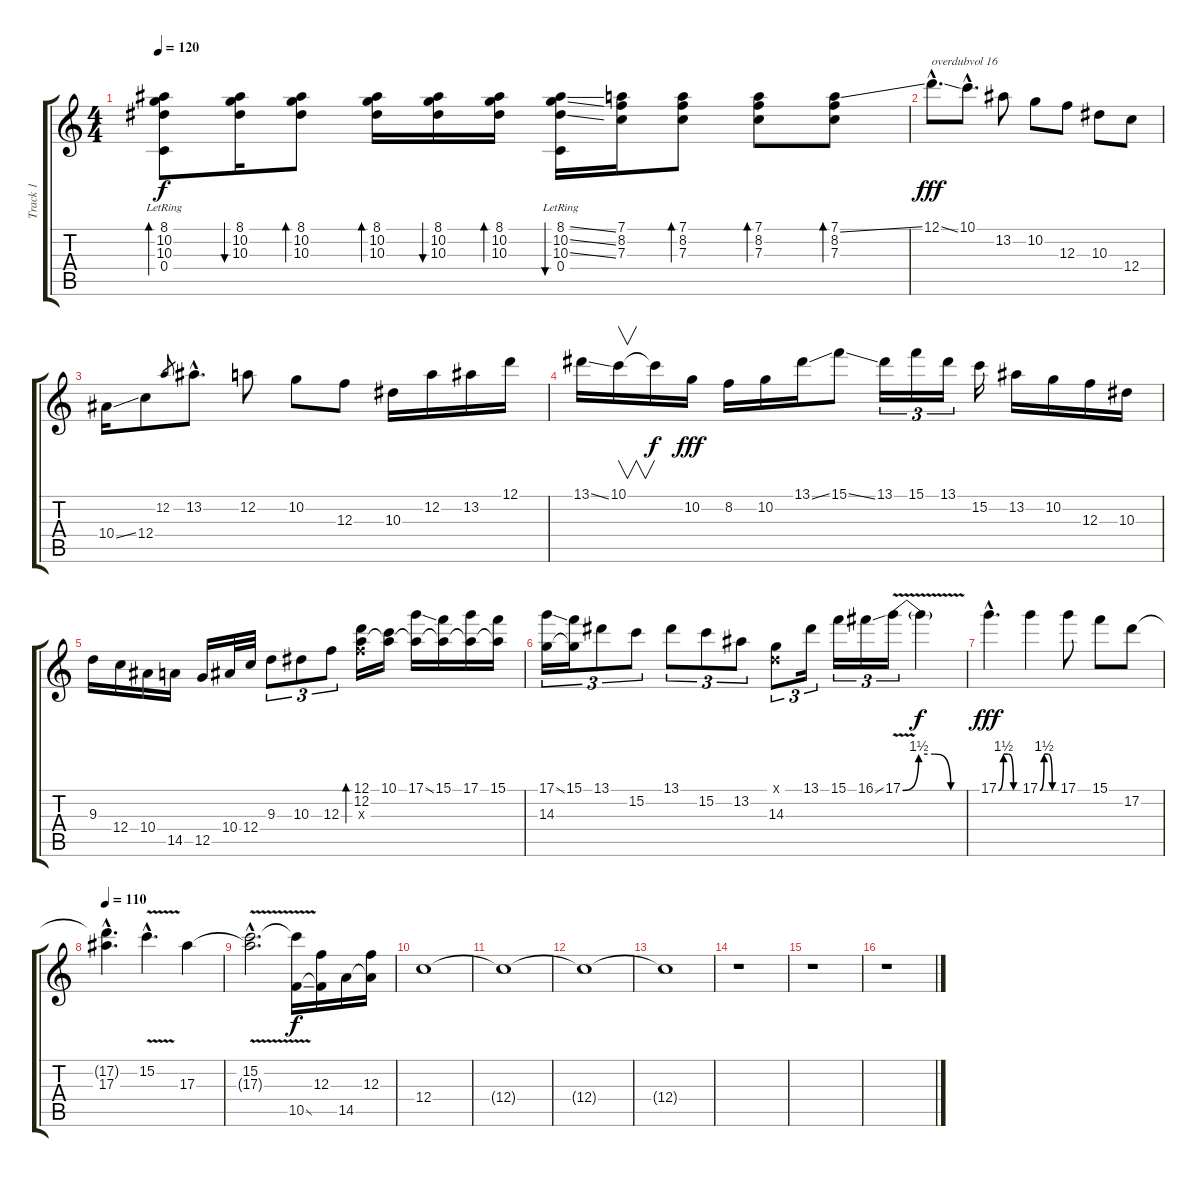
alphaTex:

\track ("Track 1" "Track 1") {instrument electricguitarjazz}
\staff {score tabs}
\tuning (D4 A3 F3 C3 G2 D2) {hide}
\ts (4 4)
\tempo 120
\clef g2
\ks c
(8.1 10.2 10.3 0.4{lr}).8{bd 240 dy f} (8.1 10.2 10.3).16{bu 120} (8.1 10.2 10.3).8{bd 120} (8.1 10.2 10.3).16{bd 120} (8.1 10.2 10.3).16{bu 120} (8.1 10.2 10.3).16{bd 120} (8.1{ss} 10.2{ss} 10.3{ss} 0.4{lr}).16{bu 120} (7.1 8.2 7.3).16 (7.1 8.2 7.3).8{bd 120} (7.1 8.2 7.3).8{bd 120} (7.1{ss} 8.2 7.3).8{bd 120} |
12.1{ss hac}.8{d txt "overdubvol 16" dy fff volume 16 balance 12 instrument overdrivenguitar} 10.1{hac}.8{d} 13.2.8 10.2.8 12.3.8 10.3.8 12.4.8 |
10.4{ss}.16 12.4.8 12.2.8{gr} 13.2{hac}.8{d} 12.2.8 10.2.8 12.3.8 10.3.16 12.2.16 13.2.16 12.1.16 |
13.1{ss}.16 10.1.16{v} 10.1{t}.16{dy f} 10.2.16{dy fff} 8.2.16 10.2.16 13.1{ss}.16 15.1{ss}.8 13.1.16{tu (3 2)} 15.1.16{tu (3 2)} 13.1.16{tu (3 2)} 15.2.16 13.2.16 10.2.16 12.3.16 10.3.16 |
9.3.16 12.4.16 10.4.16 14.5.16 12.5.16 10.4.32 12.4.32 9.3.8{tu (3 2)} 10.3.8{tu (3 2)} 12.3.8{tu (3 2)} (12.1 12.2 12.3{x}).16{bd 480} (10.1 12.2{t}).16 (17.1{ss} 12.2{t}).16 (15.1 12.2{t}).16 (17.1 12.2{t}).16 (15.1 12.2{t}).16 |
(17.1{ss} 14.3).16{tu (3 2)} (15.1 14.3{t}).16{tu (3 2)} 13.1.8{tu (3 2)} 15.2.8{tu (3 2)} 13.1.8{tu (3 2)} 15.2.8{tu (3 2)} 13.2.8{tu (3 2)} (0.1{x} 14.3).8{tu (3 2)} 13.1.16{tu (3 2)} 15.1.16{tu (3 2)} 16.1{ss}.16{tu (3 2)} 17.1{be (custom 0 0 15 6 30 6 45 0 60 0) v}.16{tu (3 2)} 17.1{t}.4{dy f} |
17.1{be (custom 0 0 15 6 30 6 45 0 60 0) hac}.4{d dy fff} 17.1{be (custom 0 0 15 6 30 6 45 0 60 0)}.4 17.1.8 15.1.8 17.2.8 |
\tempo 110
(17.2{hac t} 17.3{hac}).4{d} 15.2{v hac}.4{d} 17.3.4 |
(15.2{v hac} 17.3{hac t}).2{d} (15.2{t} 10.5{ss}).16{dy f} (12.3 10.5{t}).16 14.5.16 (12.3 14.5{t}).16 |
12.4.1{volume 0} |
12.4{t}.1 |
12.4{t}.1 |
12.4{t}.1 |
r.1 |
r.1 |
r.1
